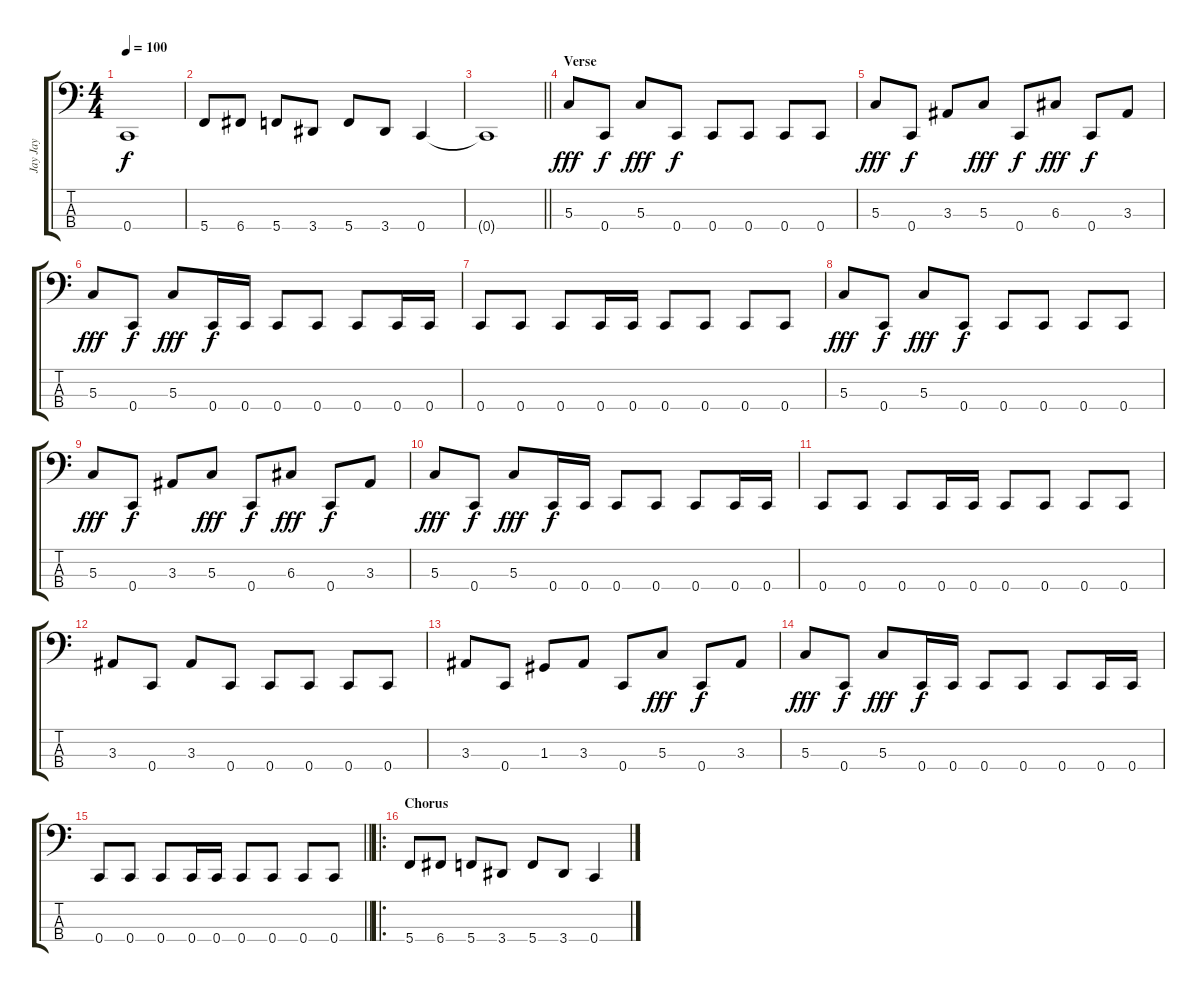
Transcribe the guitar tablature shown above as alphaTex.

\track ("Jay Jay" "Jay Jay") {instrument electricbasspick}
\staff {score tabs}
\tuning (F2 C2 G1 C1) {hide}
\ts (4 4)
\tempo 100
\clef f4
\ks c
0.4{t}.1{dy f} |
5.4.8 6.4.8 5.4.8 3.4.8 5.4.8 3.4.8 0.4.4 |
\barLineRight lightlight
0.4{t}.1 |
\section ("" "Verse")
5.3.8{dy fff} 0.4.8{dy f} 5.3.8{dy fff} 0.4.8{dy f} 0.4.8 0.4.8 0.4.8 0.4.8 |
5.3.8{dy fff} 0.4.8{dy f} 3.3.8 5.3.8{dy fff} 0.4.8{dy f} 6.3.8{dy fff} 0.4.8{dy f} 3.3.8 |
5.3.8{dy fff} 0.4.8{dy f} 5.3.8{dy fff} 0.4.16{dy f} 0.4.16 0.4.8 0.4.8 0.4.8 0.4.16 0.4.16 |
0.4.8 0.4.8 0.4.8 0.4.16 0.4.16 0.4.8 0.4.8 0.4.8 0.4.8 |
5.3.8{dy fff} 0.4.8{dy f} 5.3.8{dy fff} 0.4.8{dy f} 0.4.8 0.4.8 0.4.8 0.4.8 |
5.3.8{dy fff} 0.4.8{dy f} 3.3.8 5.3.8{dy fff} 0.4.8{dy f} 6.3.8{dy fff} 0.4.8{dy f} 3.3.8 |
5.3.8{dy fff} 0.4.8{dy f} 5.3.8{dy fff} 0.4.16{dy f} 0.4.16 0.4.8 0.4.8 0.4.8 0.4.16 0.4.16 |
0.4.8 0.4.8 0.4.8 0.4.16 0.4.16 0.4.8 0.4.8 0.4.8 0.4.8 |
3.3.8 0.4.8 3.3.8 0.4.8 0.4.8 0.4.8 0.4.8 0.4.8 |
3.3.8 0.4.8 1.3.8 3.3.8 0.4.8 5.3.8{dy fff} 0.4.8{dy f} 3.3.8 |
5.3.8{dy fff} 0.4.8{dy f} 5.3.8{dy fff} 0.4.16{dy f} 0.4.16 0.4.8 0.4.8 0.4.8 0.4.16 0.4.16 |
\barLineRight lightlight
0.4.8 0.4.8 0.4.8 0.4.16 0.4.16 0.4.8 0.4.8 0.4.8 0.4.8 |
\ro
\section ("" "Chorus")
5.4.8 6.4.8 5.4.8 3.4.8 5.4.8 3.4.8 0.4.4
